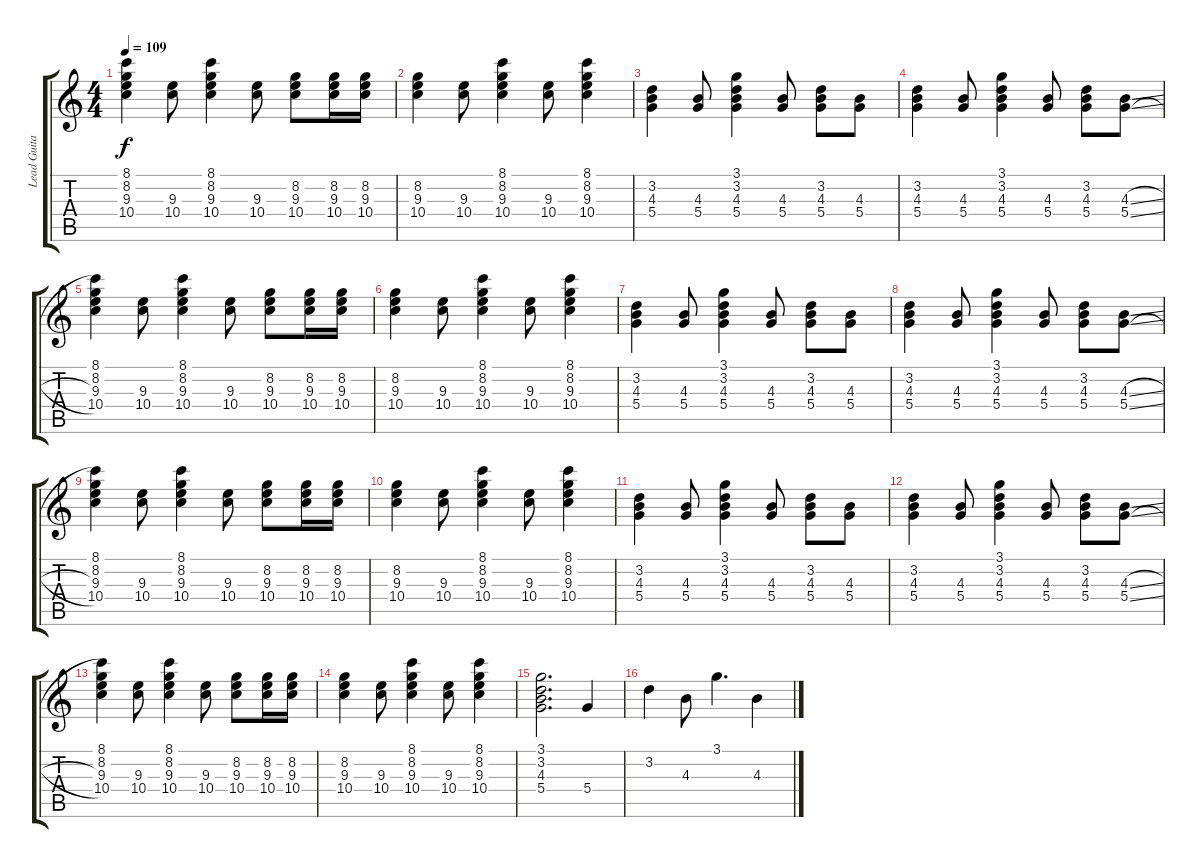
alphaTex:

\track ("Lead Guitar 2" "Lead Guita") {instrument electricguitarclean}
\staff {score tabs}
\tuning (E4 B3 G3 D3 A2 E2) {hide}
\ts (4 4)
\tempo 109
\clef g2
\ks c
(8.1 8.2 9.3 10.4).4{dy f} (9.3 10.4).8 (8.1 8.2 9.3 10.4).4 (9.3 10.4).8 (8.2 9.3 10.4).8 (8.2 9.3 10.4).16 (8.2 9.3 10.4).16 |
(8.2 9.3 10.4).4 (9.3 10.4).8 (8.1 8.2 9.3 10.4).4 (9.3 10.4).8 (8.1 8.2 9.3 10.4).4 |
(3.2 4.3 5.4).4 (4.3 5.4).8 (3.1 3.2 4.3 5.4).4 (4.3 5.4).8 (3.2 4.3 5.4).8 (4.3 5.4).8 |
(3.2 4.3 5.4).4 (4.3 5.4).8 (3.1 3.2 4.3 5.4).4 (4.3 5.4).8 (3.2 4.3 5.4).8 (4.3{sl} 5.4{sl}).8 |
(8.1 8.2 9.3 10.4).4 (9.3 10.4).8 (8.1 8.2 9.3 10.4).4 (9.3 10.4).8 (8.2 9.3 10.4).8 (8.2 9.3 10.4).16 (8.2 9.3 10.4).16 |
(8.2 9.3 10.4).4 (9.3 10.4).8 (8.1 8.2 9.3 10.4).4 (9.3 10.4).8 (8.1 8.2 9.3 10.4).4 |
(3.2 4.3 5.4).4 (4.3 5.4).8 (3.1 3.2 4.3 5.4).4 (4.3 5.4).8 (3.2 4.3 5.4).8 (4.3 5.4).8 |
(3.2 4.3 5.4).4 (4.3 5.4).8 (3.1 3.2 4.3 5.4).4 (4.3 5.4).8 (3.2 4.3 5.4).8 (4.3{sl} 5.4{sl}).8 |
(8.1 8.2 9.3 10.4).4 (9.3 10.4).8 (8.1 8.2 9.3 10.4).4 (9.3 10.4).8 (8.2 9.3 10.4).8 (8.2 9.3 10.4).16 (8.2 9.3 10.4).16 |
(8.2 9.3 10.4).4 (9.3 10.4).8 (8.1 8.2 9.3 10.4).4 (9.3 10.4).8 (8.1 8.2 9.3 10.4).4 |
(3.2 4.3 5.4).4 (4.3 5.4).8 (3.1 3.2 4.3 5.4).4 (4.3 5.4).8 (3.2 4.3 5.4).8 (4.3 5.4).8 |
(3.2 4.3 5.4).4 (4.3 5.4).8 (3.1 3.2 4.3 5.4).4 (4.3 5.4).8 (3.2 4.3 5.4).8 (4.3{sl} 5.4{sl}).8 |
(8.1 8.2 9.3 10.4).4 (9.3 10.4).8 (8.1 8.2 9.3 10.4).4 (9.3 10.4).8 (8.2 9.3 10.4).8 (8.2 9.3 10.4).16 (8.2 9.3 10.4).16 |
(8.2 9.3 10.4).4 (9.3 10.4).8 (8.1 8.2 9.3 10.4).4 (9.3 10.4).8 (8.1 8.2 9.3 10.4).4 |
(3.1 3.2 4.3 5.4).2{d} 5.4.4 |
3.2.4 4.3.8 3.1.4{d} 4.3.4
